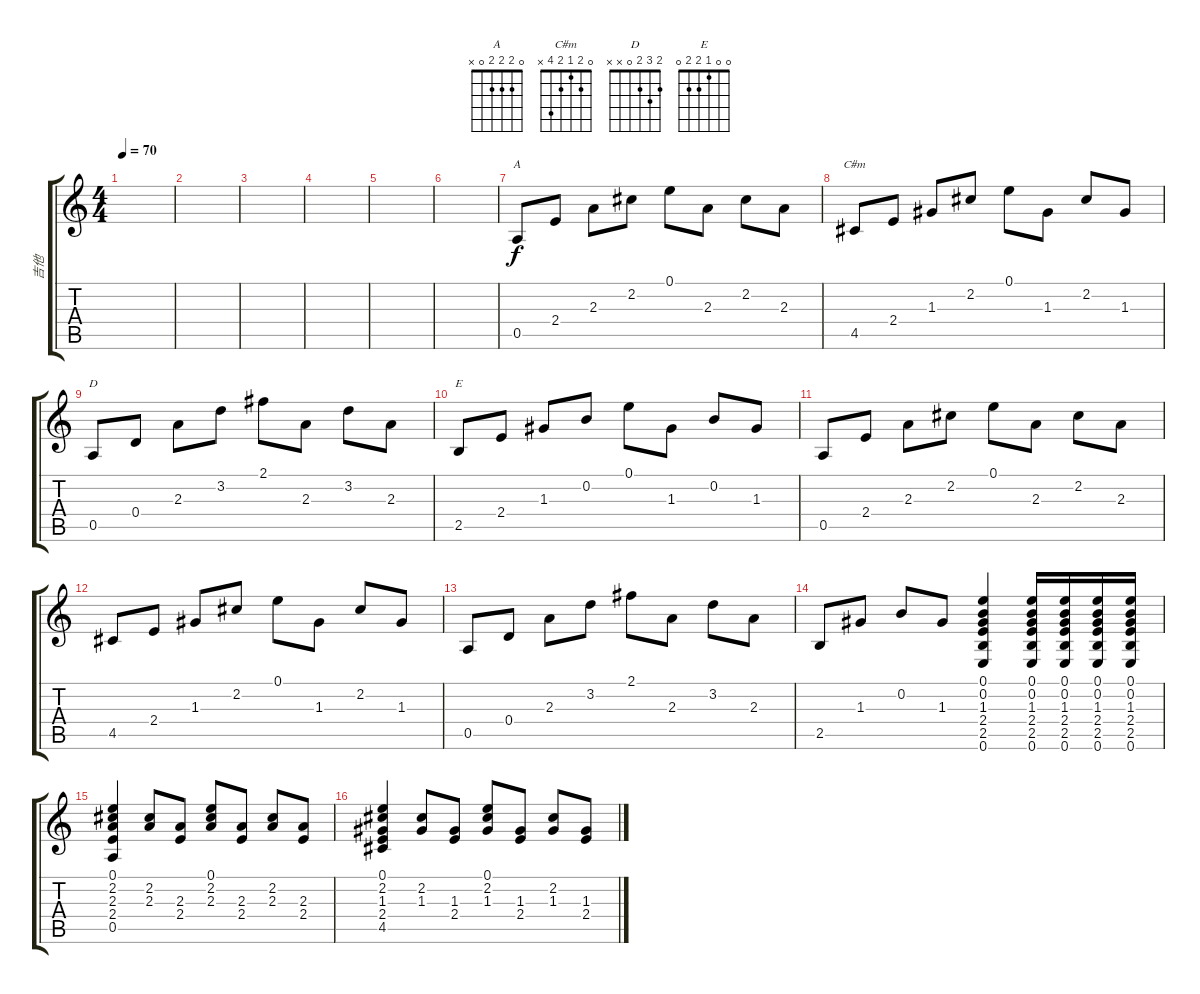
\track ("吉他" "吉他") {instrument acousticguitarnylon}
\staff {score tabs}
\tuning (E4 B3 G3 D3 A2 E2) {hide}
\chord ("A" 0 2 2 2 0 x)
\chord ("C#m" 0 2 1 2 4 x)
\chord ("D" 2 3 2 0 x x)
\chord ("E" 0 0 1 2 2 0)
\ts (4 4)
\tempo 70
\clef g2
\ks c
|
|
|
|
|
|
0.5.8{ch "A"} 2.4.8 2.3.8 2.2.8 0.1.8 2.3.8 2.2.8 2.3.8 |
4.5.8{ch "C#m"} 2.4.8 1.3.8 2.2.8 0.1.8 1.3.8 2.2.8 1.3.8 |
0.5.8{ch "D"} 0.4.8 2.3.8 3.2.8 2.1.8 2.3.8 3.2.8 2.3.8 |
2.5.8{ch "E"} 2.4.8 1.3.8 0.2.8 0.1.8 1.3.8 0.2.8 1.3.8 |
0.5.8 2.4.8 2.3.8 2.2.8 0.1.8 2.3.8 2.2.8 2.3.8 |
4.5.8 2.4.8 1.3.8 2.2.8 0.1.8 1.3.8 2.2.8 1.3.8 |
0.5.8 0.4.8 2.3.8 3.2.8 2.1.8 2.3.8 3.2.8 2.3.8 |
2.5.8 1.3.8 0.2.8 1.3.8 (0.1 0.2 1.3 2.4 2.5 0.6).4 (0.1 0.2 1.3 2.4 2.5 0.6).16 (0.1 0.2 1.3 2.4 2.5 0.6).16 (0.1 0.2 1.3 2.4 2.5 0.6).16 (0.1 0.2 1.3 2.4 2.5 0.6).16 |
(0.1 2.2 2.3 2.4 0.5).4 (2.2 2.3).8 (2.3 2.4).8 (0.1 2.2 2.3).8 (2.3 2.4).8 (2.2 2.3).8 (2.3 2.4).8 |
(0.1 2.2 1.3 2.4 4.5).4 (2.2 1.3).8 (1.3 2.4).8 (0.1 2.2 1.3).8 (1.3 2.4).8 (2.2 1.3).8 (1.3 2.4).8
